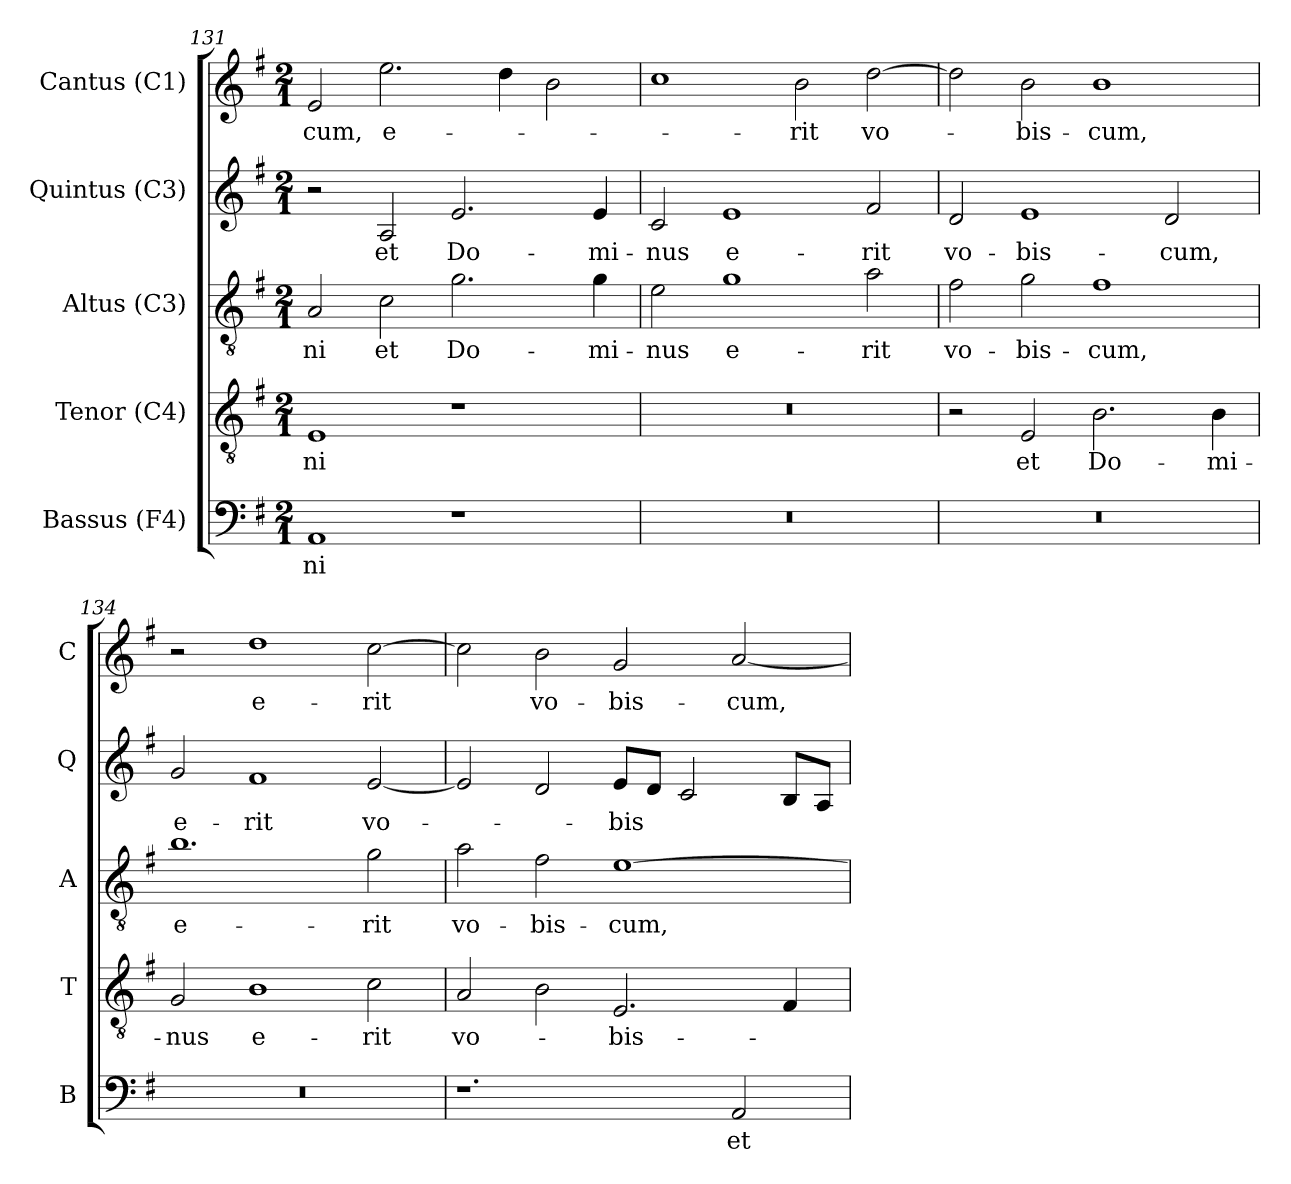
**kern	**text	**kern	**text	**kern	**text	**kern	**text	**kern	**text
*part5	*part5	*part4	*part4	*part3	*part3	*part2	*part2	*part1	*part1
*staff5	*staff5	*staff4	*staff4	*staff3	*staff3	*staff2	*staff2	*staff1	*staff1
*I"Bassus (F4)	*	*I"Tenor (C4)	*	*I"Altus (C3)	*	*I"Quintus (C3)	*	*I"Cantus (C1)	*
*I'B	*	*I'T	*	*I'A	*	*I'Q	*	*I'C	*
*clefF4	*	*clefGv2	*	*clefGv2	*	*clefG2	*	*clefG2	*
*k[f#]	*	*k[f#]	*	*k[f#]	*	*k[f#]	*	*k[f#]	*
*G:	*	*G:	*	*G:	*	*G:	*	*G:	*
*M2/1	*	*M2/1	*	*M2/1	*	*M2/1	*	*M2/1	*
=131	=131	=131	=131	=131	=131	=131	=131	=131	=131
!	!LO:LY:b:color=#000000	!	!	!	!	!	!	!	!
!	!	!	!LO:LY:b:color=#000000	!	!	!	!	!	!
!	!	!	!	!	!LO:LY:b:color=#000000	!	!	!	!
!	!	!	!	!	!	!	!	!	!LO:LY:b:color=#000000
1AAi	-ni	1Ei	-ni	2Ai/	-ni	2r	.	2ei/	-cum,
!	!	!	!	!	!LO:LY:b:color=#000000	!	!	!	!
!	!	!	!	!	!	!	!LO:LY:b:color=#000000	!	!
!	!	!	!	!	!	!	!	!	!LO:LY:b:color=#000000
.	.	.	.	2ci\	et	2Ai/	et	2.eei\	e-
!	!	!	!	!	!LO:LY:b:color=#000000	!	!	!	!
!	!	!	!	!	!	!	!LO:LY:b:color=#000000	!	!
1r	.	1r	.	2.gi\	Do-	2.ei/	Do-	.	.
.	.	.	.	.	.	.	.	4ddi\	.
.	.	.	.	.	.	.	.	2bi\	.
!	!	!	!	!	!LO:LY:b:color=#000000	!	!	!	!
!	!	!	!	!	!	!	!LO:LY:b:color=#000000	!	!
.	.	.	.	4gi\	-mi-	4ei/	-mi-	.	.
=132	=132	=132	=132	=132	=132	=132	=132	=132	=132
!LO:N:vis=1	!	!LO:N:vis=1	!	!	!	!	!	!	!
!	!	!	!	!	!LO:LY:b:color=#000000	!	!	!	!
!	!	!	!	!	!	!	!LO:LY:b:color=#000000	!	!
0r	.	0r	.	2ei\	-nus	2ci/	-nus	1cci	.
!	!	!	!	!	!LO:LY:b:color=#000000	!	!	!	!
!	!	!	!	!	!	!	!LO:LY:b:color=#000000	!	!
.	.	.	.	1gi	e-	1ei	e-	.	.
!	!	!	!	!	!	!	!	!	!LO:LY:b:color=#000000
.	.	.	.	.	.	.	.	2bi\	-rit
!	!	!	!	!	!LO:LY:b:color=#000000	!	!	!	!
!	!	!	!	!	!	!	!LO:LY:b:color=#000000	!	!
!	!	!	!	!	!	!	!	!	!LO:LY:b:color=#000000
.	.	.	.	2ai\	-rit	2f#i/	-rit	[2ddi\	vo-
=133	=133	=133	=133	=133	=133	=133	=133	=133	=133
!LO:N:vis=1	!	!	!	!	!	!	!	!	!
!	!	!	!	!	!LO:LY:b:color=#000000	!	!	!	!
!	!	!	!	!	!	!	!LO:LY:b:color=#000000	!	!
0r	.	2r	.	2f#i\	vo-	2di/	vo-	2ddi\]	.
!	!	!	!LO:LY:b:color=#000000	!	!	!	!	!	!
!	!	!	!	!	!LO:LY:b:color=#000000	!	!	!	!
!	!	!	!	!	!	!	!LO:LY:b:color=#000000	!	!
!	!	!	!	!	!	!	!	!	!LO:LY:b:color=#000000
.	.	2Ei/	et	2gi\	-bis-	1ei	-bis-	2bi\	-bis-
!	!	!	!LO:LY:b:color=#000000	!	!	!	!	!	!
!	!	!	!	!	!LO:LY:b:color=#000000	!	!	!	!
!	!	!	!	!	!	!	!	!	!LO:LY:b:color=#000000
.	.	2.Bi\	Do-	1f#i	-cum,	.	.	1bi	-cum,
!	!	!	!	!	!	!	!LO:LY:b:color=#000000	!	!
.	.	.	.	.	.	2di/	-cum,	.	.
!	!	!	!LO:LY:b:color=#000000	!	!	!	!	!	!
.	.	4Bi\	-mi-	.	.	.	.	.	.
=134	=134	=134	=134	=134	=134	=134	=134	=134	=134
!LO:N:vis=1	!	!	!	!	!	!	!	!	!
!	!	!	!LO:LY:b:color=#000000	!	!	!	!	!	!
!	!	!	!	!	!LO:LY:b:color=#000000	!	!	!	!
!	!	!	!	!	!	!	!LO:LY:b:color=#000000	!	!
0r	.	2Gi/	-nus	1.bi	e-	2gi/	e-	2r	.
!	!	!	!LO:LY:b:color=#000000	!	!	!	!	!	!
!	!	!	!	!	!	!	!LO:LY:b:color=#000000	!	!
!	!	!	!	!	!	!	!	!	!LO:LY:b:color=#000000
.	.	1Bi	e-	.	.	1f#i	-rit	1ddi	e-
!	!	!	!LO:LY:b:color=#000000	!	!	!	!	!	!
!	!	!	!	!	!LO:LY:b:color=#000000	!	!	!	!
!	!	!	!	!	!	!	!LO:LY:b:color=#000000	!	!
!	!	!	!	!	!	!	!	!	!LO:LY:b:color=#000000
.	.	2ci\	-rit	2gi\	-rit	[2ei/	vo-	[2cci\	-rit
!!LO:PB:g=z
=135	=135	=135	=135	=135	=135	=135	=135	=135	=135
!	!	!	!LO:LY:b:color=#000000	!	!	!	!	!	!
!	!	!	!	!	!LO:LY:b:color=#000000	!	!	!	!
1.r	.	2Ai/	vo-	2ai\	vo-	2ei/]	.	2cci\]	.
!	!	!	!	!	!LO:LY:b:color=#000000	!	!	!	!
!	!	!	!	!	!	!	!	!	!LO:LY:b:color=#000000
.	.	2Bi\	.	2f#i\	-bis-	2di/	.	2bi\	vo-
!	!	!	!LO:LY:b:color=#000000	!	!	!	!	!	!
!	!	!	!	!	!LO:LY:b:color=#000000	!	!	!	!
!	!	!	!	!	!	!	!LO:LY:b:color=#000000	!	!
!	!	!	!	!	!	!	!	!	!LO:LY:b:color=#000000
.	.	2.Ei/	-bis-	[1ei	-cum,	8ei/L	-bis	2gi/	-bis-
.	.	.	.	.	.	8di/J	.	.	.
.	.	.	.	.	.	2ci/	.	.	.
!	!LO:LY:b:color=#000000	!	!	!	!	!	!	!	!
!	!	!	!	!	!	!	!	!	!LO:LY:b:color=#000000
2AAi/	et	.	.	.	.	.	.	[2ai/	-cum,
.	.	4F#i/	.	.	.	8Bi/L	.	.	.
.	.	.	.	.	.	8Ai/J	.	.	.
=	=	=	=	=	=	=	=	=	=
*-	*-	*-	*-	*-	*-	*-	*-	*-	*-
